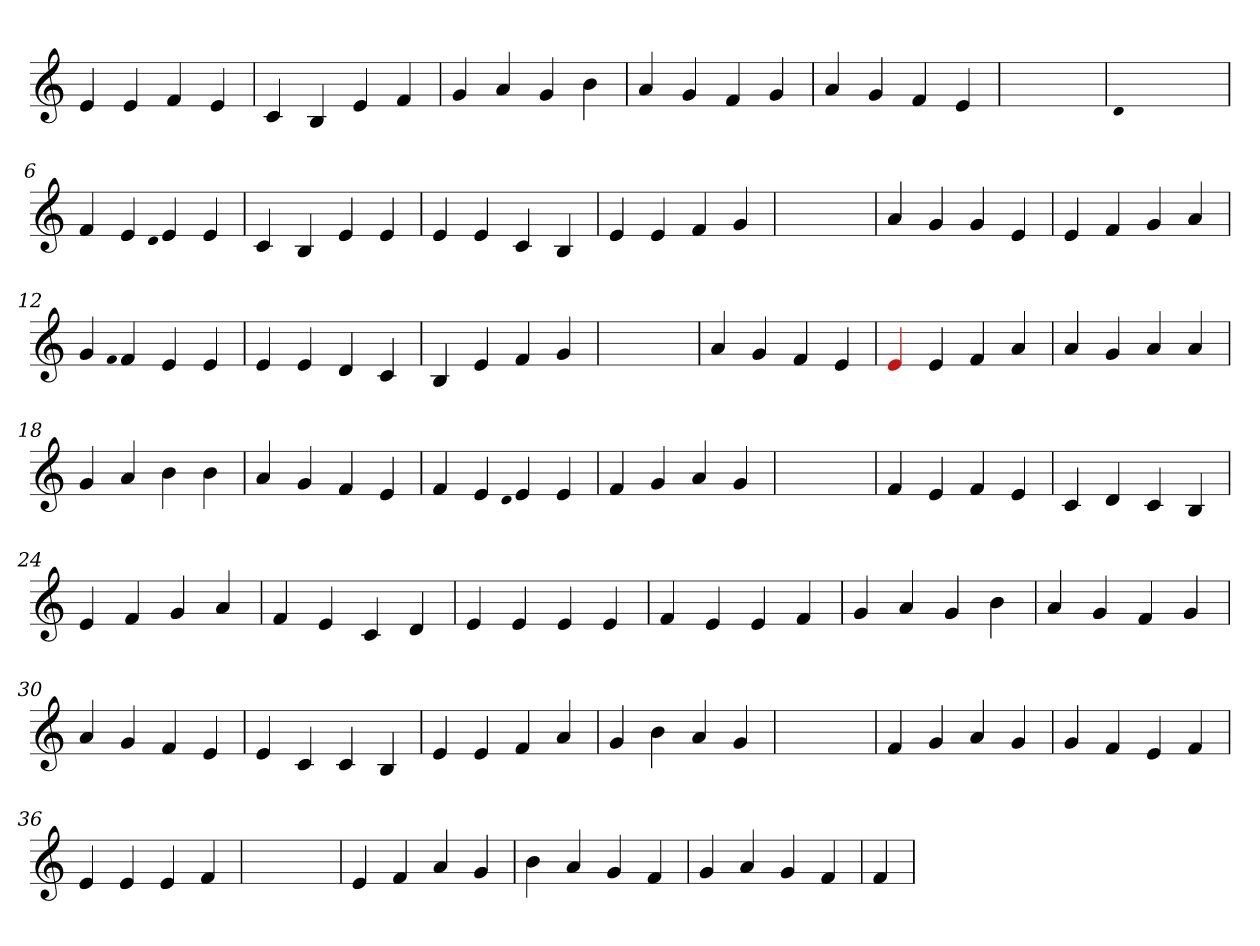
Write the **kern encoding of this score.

**kern
*part1
*staff1
*clefG2
=1
4e
4e
4f
4e
=2
4c
4B
4e
4f
=3
4g
4a
4g
4b
=4
4a
4g
4f
4g
=5
4a
4g
4f
4e
=6
1ryy
=6
qqd
1ryy
=6
4f
4e
qqd
4e
4e
=7
4c
4B
4e
4e
=8
4e
4e
4c
4B
=9
4e
4e
4f
4g
=10
1ryy
=10
4a
4g
4g
4e
=11
4e
4f
4g
4a
=12
4g
qqf
4f
4e
4e
=13
4e
4e
4d
4c
=14
4B
4e
4f
4g
=15
1ryy
=15
4a
4g
4f
4e
=16
4Re
4e
4f
4a
=17
4a
4g
4a
4a
=18
4g
4a
4b
4b
=19
4a
4g
4f
4e
=20
4f
4e
qqd
4e
4e
=21
4f
4g
4a
4g
=22
1ryy
=22
4f
4e
4f
4e
=23
4c
4d
4c
4B
=24
4e
4f
4g
4a
=25
4f
4e
4c
4d
=26
4e
4e
4e
4e
=27
4f
4e
4e
4f
=28
4g
4a
4g
4b
=29
4a
4g
4f
4g
=30
4a
4g
4f
4e
=31
4e
4c
4c
4B
=32
4e
4e
4f
4a
=33
4g
4b
4a
4g
=34
1ryy
=34
4f
4g
4a
4g
=35
4g
4f
4e
4f
=36
4e
4e
4e
4f
=37
1ryy
=37
4e
4f
4a
4g
=38
4b
4a
4g
4f
=39
4g
4a
4g
4f
=40
4f
=
*-
